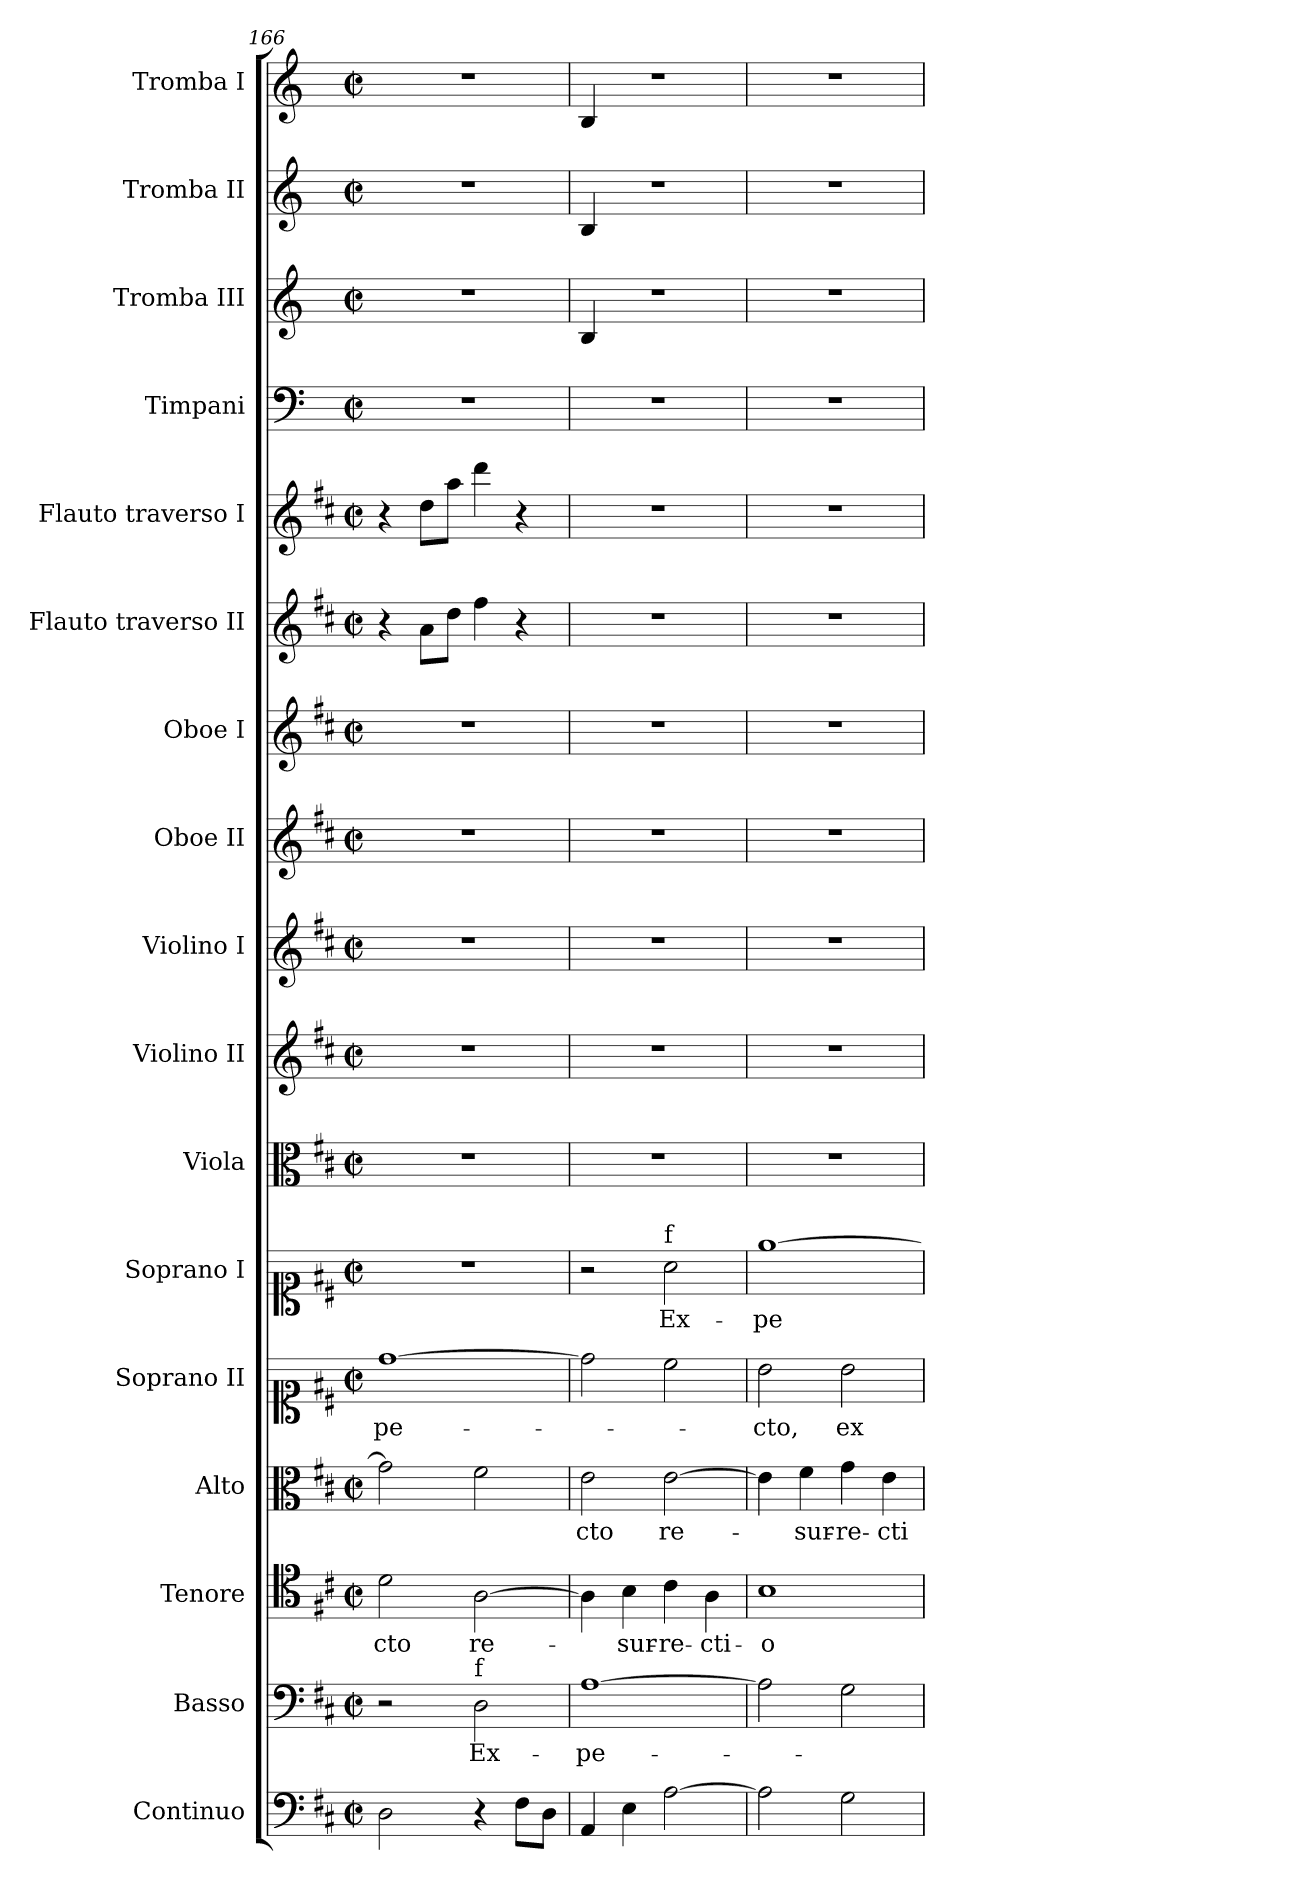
**kern	**kern	**text	**kern	**text	**kern	**text	**kern	**text	**kern	**text	**kern	**kern	**kern	**kern	**kern	**kern	**kern	**kern	**kern	**kern	**kern
*part17	*part16	*part16	*part15	*part15	*part14	*part14	*part13	*part13	*part12	*part12	*part11	*part10	*part9	*part8	*part7	*part6	*part5	*part4	*part3	*part2	*part1
*staff17	*staff16	*staff16	*staff15	*staff15	*staff14	*staff14	*staff13	*staff13	*staff12	*staff12	*staff11	*staff10	*staff9	*staff8	*staff7	*staff6	*staff5	*staff4	*staff3	*staff2	*staff1
*I"Continuo	*I"Basso	*	*I"Tenore	*	*I"Alto	*	*I"Soprano II	*	*I"Soprano I	*	*I"Viola	*I"Violino II	*I"Violino I	*I"Oboe II	*I"Oboe I	*I"Flauto traverso II	*I"Flauto traverso I	*I"Timpani	*I"Tromba III	*I"Tromba II	*I"Tromba I
*I'Cont.	*I'B.	*	*I'T.	*	*I'A.	*	*I'S. II	*	*I'S. I	*	*I'Vla.	*I'Vln. II	*I'Vln. I	*I'Ob. II	*I'Ob. I	*I'Fl. trv. II	*I'Fl. trv. I	*I'Timp.	*I'Tr. III	*I'Tr. II	*I'Tr. I
*clefF4	*clefF4	*	*clefC4	*	*clefC3	*	*clefC1	*	*clefC1	*	*clefC3	*clefG2	*clefG2	*clefG2	*clefG2	*clefG2	*clefG2	*clefF4	*clefG2	*clefG2	*clefG2
*	*	*	*	*	*	*	*	*	*	*	*	*	*	*	*	*	*	*ITrd-1c-2	*ITrd-1c-2	*ITrd-1c-2	*ITrd-1c-2
*k[f#c#]	*k[f#c#]	*	*k[f#c#]	*	*k[f#c#]	*	*k[f#c#]	*	*k[f#c#]	*	*k[f#c#]	*k[f#c#]	*k[f#c#]	*k[f#c#]	*k[f#c#]	*k[f#c#]	*k[f#c#]	*k[f#c#]	*k[f#c#]	*k[f#c#]	*k[f#c#]
*M2/2	*M2/2	*	*M2/2	*	*M2/2	*	*M2/2	*	*M2/2	*	*M2/2	*M2/2	*M2/2	*M2/2	*M2/2	*M2/2	*M2/2	*M2/2	*M2/2	*M2/2	*M2/2
*met(c|)	*met(c|)	*	*met(c|)	*	*met(c|)	*	*met(c|)	*	*met(c|)	*	*met(c|)	*met(c|)	*met(c|)	*met(c|)	*met(c|)	*met(c|)	*met(c|)	*met(c|)	*met(c|)	*met(c|)	*met(c|)
=166	=166	=166	=166	=166	=166	=166	=166	=166	=166	=166	=166	=166	=166	=166	=166	=166	=166	=166	=166	=166	=166
2D\	2r	.	2d\	-cto	2g\]	.	[1dd	-pe-	1r	.	1r	1r	1r	1r	1r	4r	4r	1r	1r	1r	1r
.	.	.	.	.	.	.	.	.	.	.	.	.	.	.	.	8a\L	8dd\L	.	.	.	.
.	.	.	.	.	.	.	.	.	.	.	.	.	.	.	.	8dd\J	8aa\J	.	.	.	.
!	!LO:TX:a:t=f	!	!	!	!	!	!	!	!	!	!	!	!	!	!	!	!	!	!	!	!
4r	2D\	Ex-	[2A\	re-	2f#\	.	.	.	.	.	.	.	.	.	.	4ff#\	4ddd\	.	.	.	.
8F#\L	.	.	.	.	.	.	.	.	.	.	.	.	.	.	.	4r	4r	.	.	.	.
8D\J	.	.	.	.	.	.	.	.	.	.	.	.	.	.	.	.	.	.	.	.	.
=167	=167	=167	=167	=167	=167	=167	=167	=167	=167	=167	=167	=167	=167	=167	=167	=167	=167	=167	=167	=167	=167
*	*	*	*	*	*	*	*	*	*	*	*	*	*	*	*	*	*	*	*^	*^	*^
4AA/	[1A	-pe-	4A\]	.	2e\	-cto	2dd\]	.	2r	.	1r	1r	1r	1r	1r	1r	1r	1r	1r	4c#/	1r	4c#/	1r	4c#/
4E\	.	.	4B\	-sur-	.	.	.	.	.	.	.	.	.	.	.	.	.	.	.	2.ryy	.	2.ryy	.	2.ryy
!	!	!	!	!	!	!	!	!	!LO:TX:a:t=f	!	!	!	!	!	!	!	!	!	!	!	!	!	!	!
[2A\	.	.	4c#\	-re-	[2e\	re-	2cc#\	.	2a\	Ex-	.	.	.	.	.	.	.	.	.	.	.	.	.	.
.	.	.	4A\	-cti-	.	.	.	.	.	.	.	.	.	.	.	.	.	.	.	.	.	.	.	.
*	*	*	*	*	*	*	*	*	*	*	*	*	*	*	*	*	*	*	*v	*v	*	*	*v	*v
*	*	*	*	*	*	*	*	*	*	*	*	*	*	*	*	*	*	*	*	*v	*v	*
=168	=168	=168	=168	=168	=168	=168	=168	=168	=168	=168	=168	=168	=168	=168	=168	=168	=168	=168	=168	=168	=168
2A\]	2A\]	.	1B	-o-	4e\]	.	2b\	-cto,	[1ee	-pe-	1r	1r	1r	1r	1r	1r	1r	1r	1r	1r	1r
.	.	.	.	.	4f#\	-sur-	.	.	.	.	.	.	.	.	.	.	.	.	.	.	.
2G\	2G\	.	.	.	4g\	-re-	2b\	ex-	.	.	.	.	.	.	.	.	.	.	.	.	.
.	.	.	.	.	4e\	-cti-	.	.	.	.	.	.	.	.	.	.	.	.	.	.	.
=	=	=	=	=	=	=	=	=	=	=	=	=	=	=	=	=	=	=	=	=	=
*-	*-	*-	*-	*-	*-	*-	*-	*-	*-	*-	*-	*-	*-	*-	*-	*-	*-	*-	*-	*-	*-
